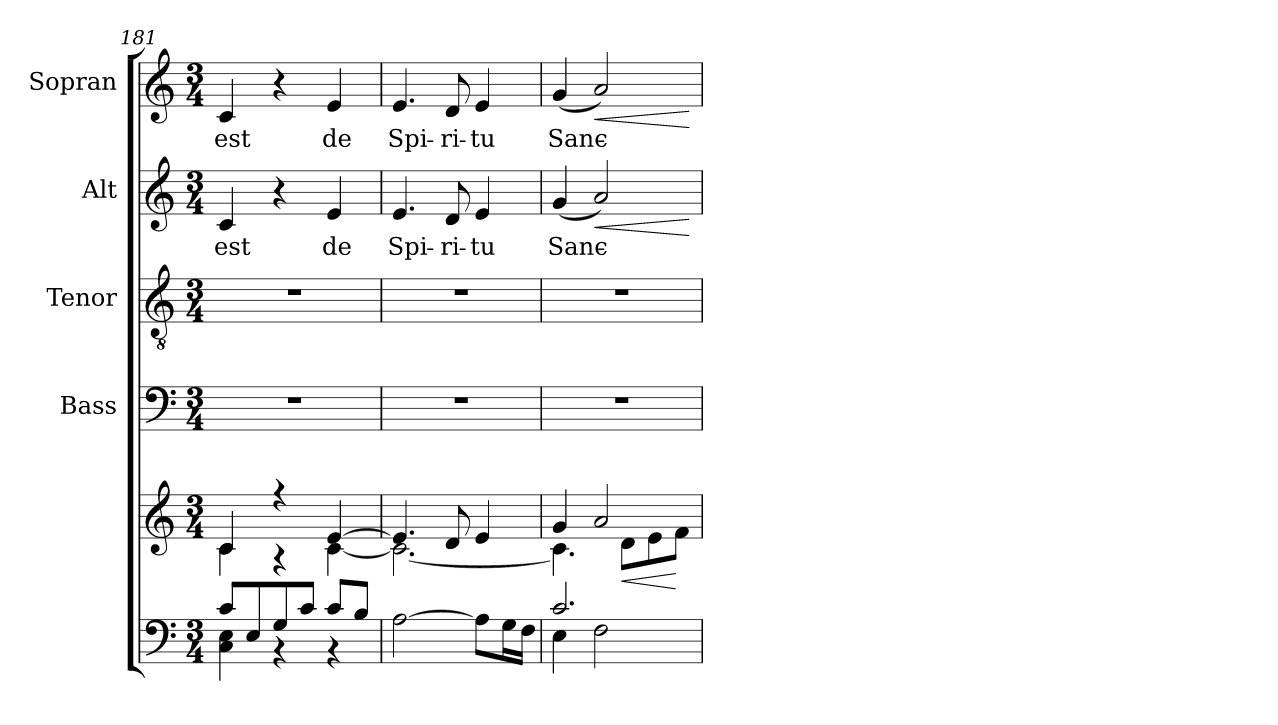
**kern	**kern	**dynam	**kern	**kern	**kern	**text	**dynam	**kern	**text	**dynam
*part5	*part5	*part5	*part4	*part3	*part2	*part2	*part2	*part1	*part1	*part1
*staff6	*staff5	*staff5/6	*staff4	*staff3	*staff2	*staff2	*staff2	*staff1	*staff1	*staff1
*	*	*	*I"Bass	*I"Tenor	*I"Alt	*	*	*I"Sopran	*	*
*	*	*	*I'B.	*I'T.	*I'A.	*	*	*I'S.	*	*
*clefF4	*clefG2	*	*clefF4	*clefGv2	*clefG2	*	*	*clefG2	*	*
*k[]	*k[]	*	*k[]	*k[]	*k[]	*	*	*k[]	*	*
*C:	*C:	*	*C:	*C:	*C:	*	*	*C:	*	*
*M3/4	*M3/4	*	*M3/4	*M3/4	*M3/4	*	*	*M3/4	*	*
=181	=181	=181	=181	=181	=181	=181	=181	=181	=181	=181
*^	*^	*	*	*	*	*	*	*	*	*
!	!	!	!	!	!	!	!	!LO:LY:b	!	!	!LO:LY:b	!
8c/L	4C\ 4E\	4c/	4c\	.	2.r	2.r	4c/	est	.	4c/	est	.
8E/	.	.	.	.	.	.	.	.	.	.	.	.
8G/	4rBB	4r	4r	.	.	.	4r	.	.	4r	.	.
8c/J	.	.	.	.	.	.	.	.	.	.	.	.
!	!	!	!	!	!	!	!	!LO:LY:b	!	!	!LO:LY:b	!
8c/L	4rBB	[>4e/	[<4c\	.	.	.	4e/	de	.	4e/	de	.
8B/J	.	.	.	.	.	.	.	.	.	.	.	.
*v	*v	*	*	*	*	*	*	*	*	*	*	*
=182	=182	=182	=182	=182	=182	=182	=182	=182	=182	=182	=182
!	!	!	!	!	!	!	!LO:LY:b	!	!	!LO:LY:b	!
[2A\	4.e/]	2.c\_	.	2.r	2.r	4.e/	Spi-	.	4.e/	Spi-	.
!	!	!	!	!	!	!	!LO:LY:b	!	!	!LO:LY:b	!
.	8d/	.	.	.	.	8d/	-ri-	.	8d/	-ri-	.
!	!	!	!	!	!	!	!LO:LY:b	!	!	!LO:LY:b	!
8A\L]	4e/	.	.	.	.	4e/	-tu	.	4e/	-tu	.
16G\L	.	.	.	.	.	.	.	.	.	.	.
16F\JJ	.	.	.	.	.	.	.	.	.	.	.
!!LO:PB:g=z
=183	=183	=183	=183	=183	=183	=183	=183	=183	=183	=183	=183
*^	*	*	*	*	*	*	*	*	*	*	*
!	!	!	!	!	!	!	!	!LO:LY:b	!	!	!LO:LY:b	!
2.c/	4E\	4g/	4.c\]	.	2.r	2.r	(<4g/	Sanc-	.	(<4g/	Sanc-	.
!	!	!	!	!	!	!	!	!	!LO:HP:b	!	!	!LO:HP:b
.	2F\	2a/	.	.	.	.	2a/)	.	<	2a/)	.	<
!	!	!	!	!LO:HP:b	!	!	!	!	!	!	!	!
.	.	.	8d\L	<	.	.	.	.	.	.	.	.
.	.	.	8e\	.	.	.	.	.	.	.	.	.
.	.	.	8f\J	[	.	.	.	.	.	.	.	.
*v	*v	*	*	*	*	*	*	*	*	*	*	*
*	*v	*v	*	*	*	*	*	*	*	*	*
.	.	.	.	.	.	.	[	.	.	[
=	=	=	=	=	=	=	=	=	=	=
*-	*-	*-	*-	*-	*-	*-	*-	*-	*-	*-
